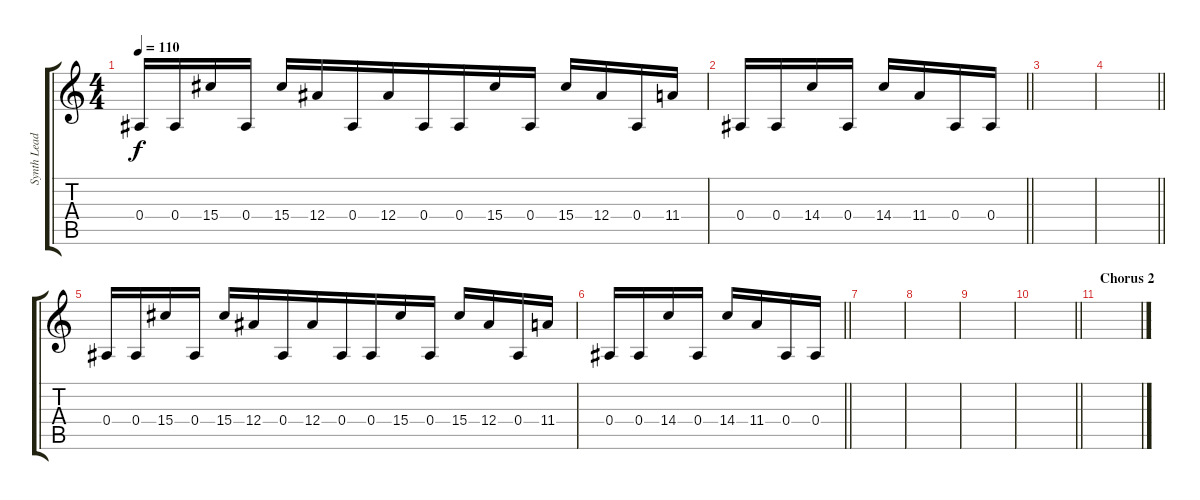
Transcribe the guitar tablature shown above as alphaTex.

\track ("Synth Lead" "Synth Lead") {instrument lead2sawtooth}
\staff {score tabs}
\tuning (C5 G4 Eb4 Bb3 F3 Bb2) {hide}
\ts (4 4)
\tempo 110
\clef g2
\ks c
0.4.16{dy f} 0.4.16{beam merge} 15.4.16 0.4.16 15.4.16 12.4.16{beam merge} 0.4.16 12.4.16{beam merge} 0.4.16 0.4.16 15.4.16 0.4.16 15.4.16 12.4.16 0.4.16{beam merge} 11.4.16 |
\barLineRight lightlight
0.4.16 0.4.16{beam merge} 14.4.16 0.4.16 14.4.16 11.4.16{beam merge} 0.4.16{beam merge} 0.4.16 |
|
\barLineRight lightlight
|
0.4.16 0.4.16{beam merge} 15.4.16 0.4.16 15.4.16 12.4.16{beam merge} 0.4.16 12.4.16{beam merge} 0.4.16 0.4.16 15.4.16 0.4.16 15.4.16 12.4.16 0.4.16{beam merge} 11.4.16 |
\barLineRight lightlight
0.4.16 0.4.16{beam merge} 14.4.16 0.4.16 14.4.16 11.4.16{beam merge} 0.4.16{beam merge} 0.4.16 |
|
|
|
\barLineRight lightlight
|
\section ("" "Chorus 2")
